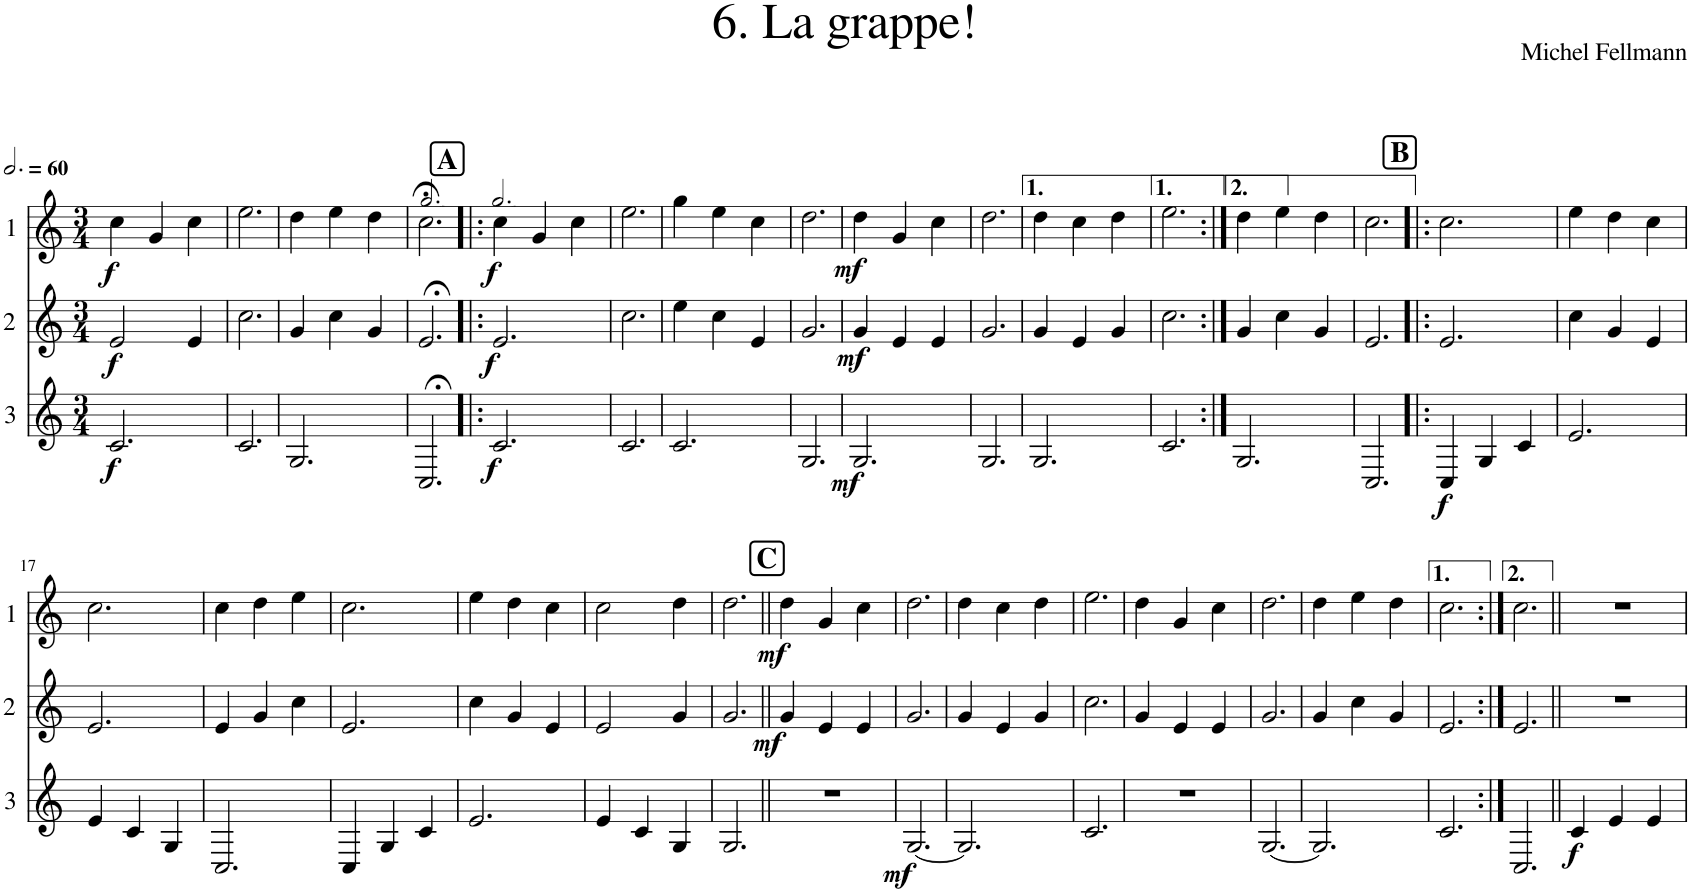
**kern	**dynam	**kern	**dynam	**kern	**dynam
*part3	*part3	*part2	*part2	*part1	*part1
*staff3	*staff3	*staff2	*staff2	*staff1	*staff1
*I"3	*	*I"2	*	*I"1	*
*clefG2	*	*clefG2	*	*clefG2	*
*Trd4c7	*	*Trd4c7	*	*Trd4c7	*
*k[]	*	*k[]	*	*k[]	*
*M3/4	*	*M3/4	*	*M3/4	*
*MM180	*	*MM180	*	*MM180	*
=1	=1	=1	=1	=1	=1
!	!LO:DY:b	!	!LO:DY:b	!	!LO:DY:b
2.c/	f	2e/	f	4cc\	f
.	.	.	.	4g/	.
.	.	4e/	.	4cc\	.
=2	=2	=2	=2	=2	=2
2.c/	.	2.cc\	.	2.ee\	.
=3	=3	=3	=3	=3	=3
2.G/	.	4g/	.	4dd\	.
.	.	4cc\	.	4ee\	.
.	.	4g/	.	4dd\	.
=4	=4	=4	=4	=4	=4
*	*	*	*	*MM90	*
2.C;</	.	2.e;</	.	2.cc;<\	.
=5!|:	=5!|:	=5!|:	=5!|:	=5!|:	=5!|:
!!LO:REH:place=s1:a:B:cj:fs=14:t=A
*	*	*	*	*MM180	*
!	!LO:DY:b	!	!LO:DY:b	!	!LO:DY:b
2.c/	f	2.e/	f	4cc\	f
.	.	.	.	4g/	.
.	.	.	.	4cc\	.
=6	=6	=6	=6	=6	=6
2.c/	.	2.cc\	.	2.ee\	.
=7	=7	=7	=7	=7	=7
2.c/	.	4ee\	.	4gg\	.
.	.	4cc\	.	4ee\	.
.	.	4e/	.	4cc\	.
=8	=8	=8	=8	=8	=8
2.G/	.	2.g/	.	2.dd\	.
=9	=9	=9	=9	=9	=9
!	!LO:DY:b	!	!LO:DY:b	!	!LO:DY:b
2.G/	mf	4g/	mf	4dd\	mf
.	.	4e/	.	4g/	.
.	.	4e/	.	4cc\	.
=10	=10	=10	=10	=10	=10
2.G/	.	2.g/	.	2.dd\	.
=11	=11	=11	=11	=11	=11
2.G/	.	4g/	.	4dd\	.
.	.	4e/	.	4cc\	.
.	.	4g/	.	4dd\	.
=12	=12	=12	=12	=12	=12
2.c/	.	2.cc\	.	2.ee\	.
=13:|!	=13:|!	=13:|!	=13:|!	=13:|!	=13:|!
2.G/	.	4g/	.	4dd\	.
.	.	4cc\	.	4ee\	.
.	.	4g/	.	4dd\	.
=14	=14	=14	=14	=14	=14
2.C/	.	2.e/	.	2.cc\	.
!!LO:REH:place=s1:a:B:cj:fs=14:t=B
=15!|:	=15!|:	=15!|:	=15!|:	=15!|:	=15!|:
!	!LO:DY:b	!	!	!	!
4C/	f	2.e/	.	2.cc\	.
4G/	.	.	.	.	.
4c/	.	.	.	.	.
=16	=16	=16	=16	=16	=16
2.e/	.	4cc\	.	4ee\	.
.	.	4g/	.	4dd\	.
.	.	4e/	.	4cc\	.
!!LO:LB:g=z
=17	=17	=17	=17	=17	=17
4e/	.	2.e/	.	2.cc\	.
4c/	.	.	.	.	.
4G/	.	.	.	.	.
=18	=18	=18	=18	=18	=18
2.C/	.	4e/	.	4cc\	.
.	.	4g/	.	4dd\	.
.	.	4cc\	.	4ee\	.
=19	=19	=19	=19	=19	=19
4C/	.	2.e/	.	2.cc\	.
4G/	.	.	.	.	.
4c/	.	.	.	.	.
=20	=20	=20	=20	=20	=20
2.e/	.	4cc\	.	4ee\	.
.	.	4g/	.	4dd\	.
.	.	4e/	.	4cc\	.
=21	=21	=21	=21	=21	=21
4e/	.	2e/	.	2cc\	.
4c/	.	.	.	.	.
4G/	.	4g/	.	4dd\	.
=22	=22	=22	=22	=22	=22
2.G/	.	2.g/	.	2.dd\	.
!!LO:REH:place=s1:a:B:cj:fs=14:t=C
=23||	=23||	=23||	=23||	=23||	=23||
!	!	!	!LO:DY:b	!	!LO:DY:b
2.r	.	4g/	mf	4dd\	mf
.	.	4e/	.	4g/	.
.	.	4e/	.	4cc\	.
=24	=24	=24	=24	=24	=24
!	!LO:DY:b	!	!	!	!
[2.G/	mf	2.g/	.	2.dd\	.
=25	=25	=25	=25	=25	=25
2.G/]	.	4g/	.	4dd\	.
.	.	4e/	.	4cc\	.
.	.	4g/	.	4dd\	.
=26	=26	=26	=26	=26	=26
2.c/	.	2.cc\	.	2.ee\	.
=27	=27	=27	=27	=27	=27
2.r	.	4g/	.	4dd\	.
.	.	4e/	.	4g/	.
.	.	4e/	.	4cc\	.
=28	=28	=28	=28	=28	=28
[2.G/	.	2.g/	.	2.dd\	.
=29	=29	=29	=29	=29	=29
2.G/]	.	4g/	.	4dd\	.
.	.	4cc\	.	4ee\	.
.	.	4g/	.	4dd\	.
=30	=30	=30	=30	=30	=30
2.c/	.	2.e/	.	2.cc\	.
=31:|!	=31:|!	=31:|!	=31:|!	=31:|!	=31:|!
2.C/	.	2.e/	.	2.cc\	.
=32||	=32||	=32||	=32||	=32||	=32||
!	!LO:DY:b	!	!	!	!
4c/	f	2.r	.	2.r	.
4e/	.	.	.	.	.
4e/	.	.	.	.	.
=	=	=	=	=	=
*-	*-	*-	*-	*-	*-
